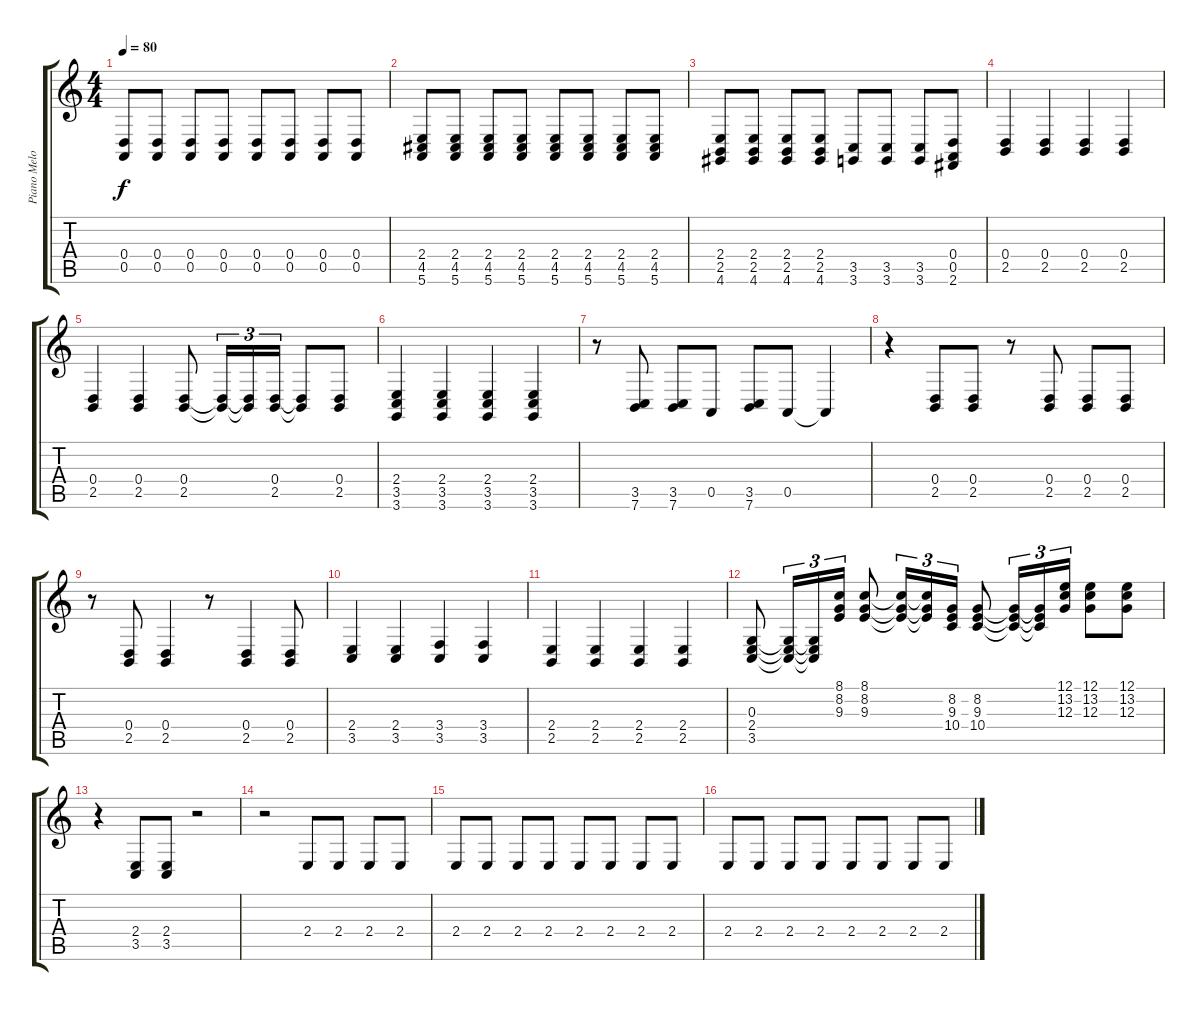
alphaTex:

\track ("Piano Melody" "Piano Melo") {instrument acousticgrandpiano}
\staff {score tabs}
\tuning (E4 B3 G3 D3 A2 E2) {hide}
\ts (4 4)
\tempo 80
\clef g2
\ks c
(0.4 0.5).8{dy f} (0.4 0.5).8 (0.4 0.5).8 (0.4 0.5).8 (0.4 0.5).8 (0.4 0.5).8 (0.4 0.5).8 (0.4 0.5).8 |
(2.4 4.5 5.6).8 (2.4 4.5 5.6).8 (2.4 4.5 5.6).8 (2.4 4.5 5.6).8 (2.4 4.5 5.6).8 (2.4 4.5 5.6).8 (2.4 4.5 5.6).8 (2.4 4.5 5.6).8 |
(2.4 2.5 4.6).8 (2.4 2.5 4.6).8 (2.4 2.5 4.6).8 (2.4 2.5 4.6).8 (3.5 3.6).8 (3.5 3.6).8 (3.5 3.6).8 (0.4 0.5 2.6).8 |
(0.4 2.5).4 (0.4 2.5).4 (0.4 2.5).4 (0.4 2.5).4 |
(0.4 2.5).4 (0.4 2.5).4 (0.4 2.5).8 (0.4{t} 2.5{t}).16{tu (3 2)} (0.4{t} 2.5{t}).16{tu (3 2)} (0.4 2.5).16{tu (3 2)} (0.4{t} 2.5{t}).8 (0.4 2.5).8 |
(2.4 3.5 3.6).4 (2.4 3.5 3.6).4 (2.4 3.5 3.6).4 (2.4 3.5 3.6).4 |
r.8 (3.5 7.6).8 (3.5 7.6).8 0.5.8 (3.5 7.6).8 0.5.8 0.5{t}.4 |
r.4 (0.4 2.5).8 (0.4 2.5).8 r.8 (0.4 2.5).8 (0.4 2.5).8 (0.4 2.5).8 |
r.8 (0.4 2.5).8 (0.4 2.5).4 r.8 (0.4 2.5).4 (0.4 2.5).8 |
(2.4 3.5).4 (2.4 3.5).4 (3.4 3.5).4 (3.4 3.5).4 |
(2.4 2.5).4 (2.4 2.5).4 (2.4 2.5).4 (2.4 2.5).4 |
(0.3 2.4 3.5).8 (0.3{t} 2.4{t} 3.5{t}).16{tu (3 2)} (0.3{t} 2.4{t} 3.5{t}).16{tu (3 2)} (8.1 8.2 9.3).16{tu (3 2)} (8.1 8.2 9.3).8 (8.1{t} 8.2{t} 9.3{t}).16{tu (3 2)} (8.1{t} 8.2{t} 9.3{t}).16{tu (3 2)} (8.2 9.3 10.4).16{tu (3 2)} (8.2 9.3 10.4).8 (8.2{t} 9.3{t} 10.4{t}).16{tu (3 2)} (8.2{t} 9.3{t} 10.4{t}).16{tu (3 2)} (12.1 13.2 12.3).16{tu (3 2)} (12.1 13.2 12.3).8 (12.1 13.2 12.3).8 |
r.4 (2.4 3.5).8 (2.4 3.5).8 r.2 |
r.2 2.4.8 2.4.8 2.4.8 2.4.8 |
2.4.8 2.4.8 2.4.8 2.4.8 2.4.8 2.4.8 2.4.8 2.4.8 |
2.4.8 2.4.8 2.4.8 2.4.8 2.4.8 2.4.8 2.4.8 2.4.8
